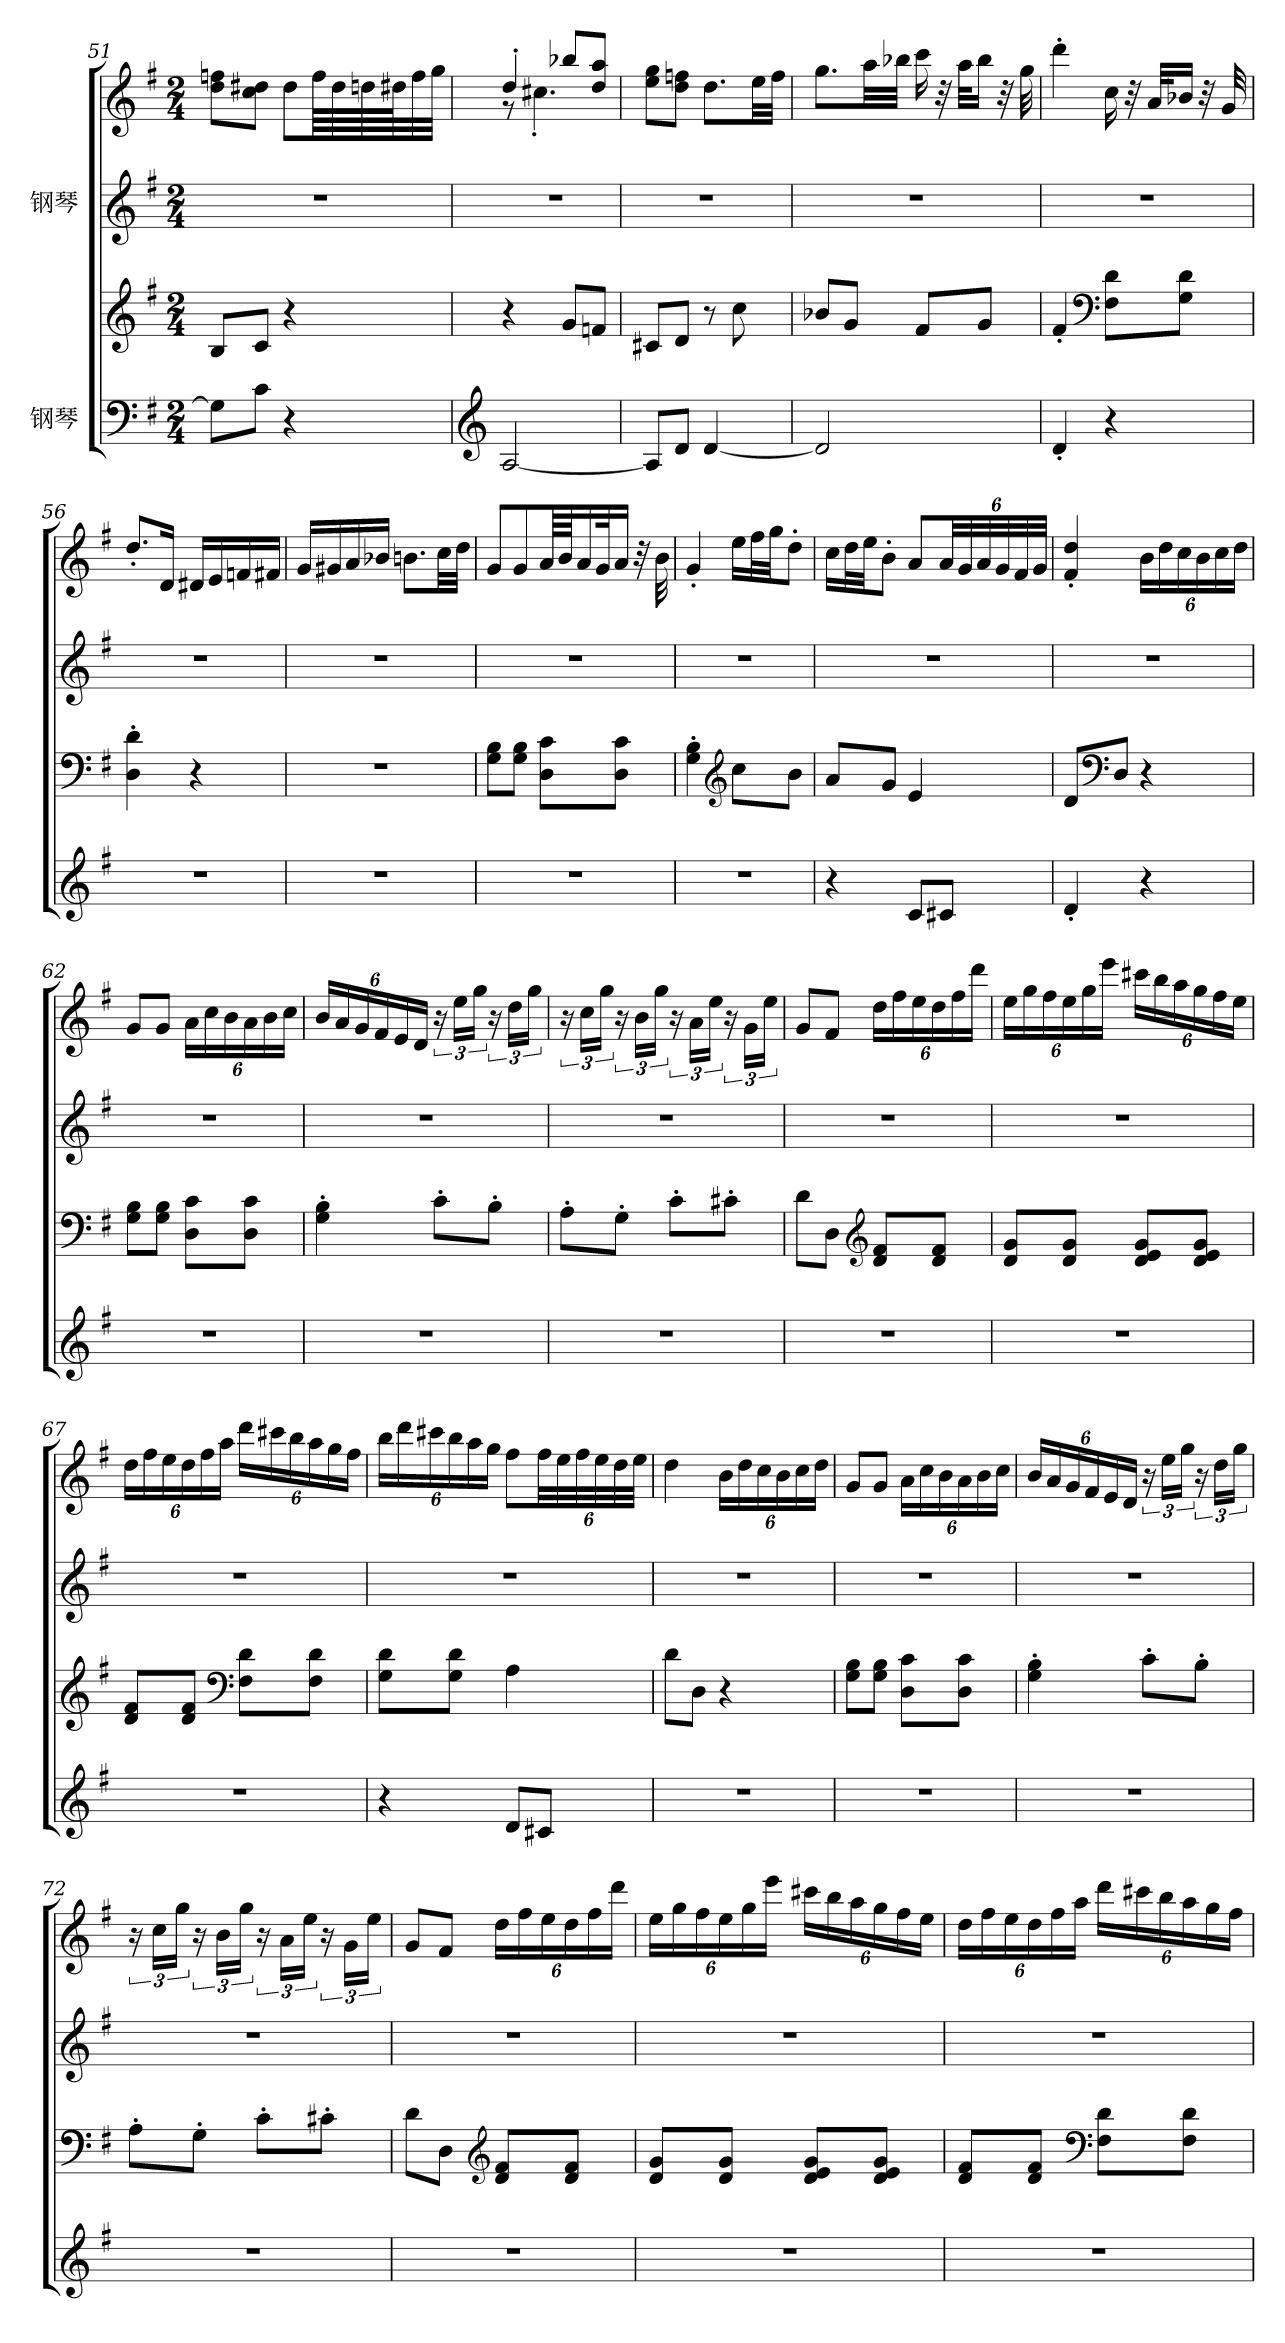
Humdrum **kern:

**kern	**kern	**kern	**kern
*part2	*part2	*part1	*part1
*staff4	*staff3	*staff2	*staff1
*I"钢琴	*	*I"钢琴	*
*clefF4	*clefG2	*clefG2	*clefG2
*k[f#]	*k[f#]	*k[f#]	*k[f#]
*M2/4	*M2/4	*M2/4	*M2/4
=51	=51	=51	=51
8G\L]	8B/L	2r	8dd\ 8ffn\L
8c\J	8c/J	.	8cc\ 8dd#X\J
4r	4r	.	8dd#\L
.	.	.	64ff\LLL
.	.	.	64dd#\
.	.	.	64ddn\
.	.	.	64dd#X\J
.	.	.	32ff\
.	.	.	32gg\JJJ
=52	=52	=52	=52
*clefG2	*	*	*
*	*	*	*^
[2A/	4r	2r	4dd'/	8r
.	.	.	.	4.cc#X'\
.	8g/L	.	8bb-X/L	.
.	8fn/J	.	8dd/ 8aa/J	.
*	*	*	*v	*v
=53	=53	=53	=53
8A/L]	8c#X/L	2r	8ee\ 8gg\L
8d/J	8d/J	.	8dd\ 8ffn\J
[4d/	8r	.	8.dd\L
.	8cc\	.	.
.	.	.	32ee\LL
.	.	.	32ff\JJJ
!!LO:LB:g=z
=54	=54	=54	=54
2d/]	8b-X/L	2r	8.gg\L
.	8g/J	.	.
.	.	.	32aa\LL
.	.	.	32bb-X\JJJ
.	8f#/L	.	16ccc\
.	.	.	32r
.	.	.	32aa\KLL
.	8g/J	.	16bb-\JJ
.	.	.	32r
.	.	.	32gg\
=55	=55	=55	=55
4d'/	4f#'/	2r	4ddd'\
*	*clefF4	*	*
4r	8F#\ 8d\L	.	16cc\
.	.	.	32r
.	.	.	32a/KLL
.	8G\ 8d\J	.	16b-X/JJ
.	.	.	32r
.	.	.	32g/
=56	=56	=56	=56
2r	4D\' 4d\'	2r	8.dd'/L
.	.	.	16d/Jk
.	4r	.	16d#X/LL
.	.	.	16e/
.	.	.	16fn/
.	.	.	16f#X/JJ
=57	=57	=57	=57
2r	2r	2r	16g/LL
.	.	.	16g#X/
.	.	.	16a/
.	.	.	16b-X/JJ
.	.	.	8.bn\L
.	.	.	32cc\LL
.	.	.	32dd\JJJ
!!LO:LB:g=z
=58	=58	=58	=58
2r	8G\ 8B\L	2r	8g/L
.	8G\ 8B\J	.	8g/
.	8D\ 8c\L	.	64a/LLL
.	.	.	64b/JJ
.	.	.	16a/
.	.	.	32g/K
.	8D\ 8c\J	.	16a/JJ
.	.	.	32r
.	.	.	32b\
=59	=59	=59	=59
2r	4G\' 4B\'	2r	4g'/
*	*clefG2	*	*
.	8cc\L	.	16ee\LL
.	.	.	32ff#\L
.	.	.	32gg\JJ
.	8b\J	.	8dd'\J
=60	=60	=60	=60
4r	8a/L	2r	16cc\LL
.	.	.	32dd\L
.	.	.	32ee\JJ
.	8g/J	.	8b'\J
8c/L	4e/	.	8a/L
*	*	*	*Xbrackettup
8c#X/J	.	.	48a/LL
.	.	.	48g/
.	.	.	48a/
.	.	.	48g/
.	.	.	48f#/
.	.	.	48g/JJJ
=61	=61	=61	=61
4d'/	8d/L	2r	4f#/' 4dd/'
*	*clefF4	*	*
.	8D/J	.	.
4r	4r	.	24b\LL
.	.	.	24dd\
.	.	.	24cc\
.	.	.	24b\
.	.	.	24cc\
.	.	.	24dd\JJ
!!LO:PB:g=z
=62	=62	=62	=62
2r	8G\ 8B\L	2r	8g/L
.	8G\ 8B\J	.	8g/J
.	8D\ 8c\L	.	24a\LL
.	.	.	24cc\
.	.	.	24b\
.	8D\ 8c\J	.	24a\
.	.	.	24b\
.	.	.	24cc\JJ
=63	=63	=63	=63
2r	4G\' 4B\'	2r	24b/LL
.	.	.	24a/
.	.	.	24g/
.	.	.	24f#/
.	.	.	24e/
.	.	.	24d/JJ
*	*	*	*brackettup
.	8c'\L	.	24r
.	.	.	24ee\LL
.	.	.	24gg\JJ
.	8B'\J	.	24r
.	.	.	24dd\LL
.	.	.	24gg\JJ
=64	=64	=64	=64
2r	8A'\L	2r	24r
.	.	.	24cc\LL
.	.	.	24gg\JJ
.	8G'\J	.	24r
.	.	.	24b\LL
.	.	.	24gg\JJ
.	8c'\L	.	24r
.	.	.	24a\LL
.	.	.	24ee\JJ
.	8c#X'\J	.	24r
.	.	.	24g\LL
.	.	.	24ee\JJ
=65	=65	=65	=65
2r	8d\L	2r	8g/L
.	8D\J	.	8f#/J
*	*clefG2	*	*
*	*	*	*Xbrackettup
.	8d/ 8f#/L	.	24dd\LL
.	.	.	24ff#\
.	.	.	24ee\
.	8d/ 8f#/J	.	24dd\
.	.	.	24ff#\
.	.	.	24ddd\JJ
!!LO:LB:g=z
=66	=66	=66	=66
2r	8d/ 8g/L	2r	24ee\LL
.	.	.	24gg\
.	.	.	24ff#\
.	8d/ 8g/J	.	24ee\
.	.	.	24gg\
.	.	.	24eee\JJ
.	8d/ 8e/ 8g/L	.	24ccc#X\LL
.	.	.	24bb\
.	.	.	24aa\
.	8d/ 8e/ 8g/J	.	24gg\
.	.	.	24ff#\
.	.	.	24ee\JJ
=67	=67	=67	=67
2r	8d/ 8f#/L	2r	24dd\LL
.	.	.	24ff#\
.	.	.	24ee\
.	8d/ 8f#/J	.	24dd\
.	.	.	24ff#\
.	.	.	24aa\JJ
*	*clefF4	*	*
.	8F#\ 8d\L	.	24ddd\LL
.	.	.	24ccc#X\
.	.	.	24bb\
.	8F#\ 8d\J	.	24aa\
.	.	.	24gg\
.	.	.	24ff#\JJ
!!LO:LB:g=z
=68	=68	=68	=68
4r	8G\ 8d\L	2r	24bb\LL
.	.	.	24ddd\
.	.	.	24ccc#X\
.	8G\ 8d\J	.	24bb\
.	.	.	24aa\
.	.	.	24gg\JJ
8d/L	4A\	.	8ff#\L
8c#X/J	.	.	48ff#\LL
.	.	.	48ee\
.	.	.	48ff#\
.	.	.	48ee\
.	.	.	48dd\
.	.	.	48ee\JJJ
=69	=69	=69	=69
2r	8d\L	2r	4dd\
.	8D\J	.	.
.	4r	.	24b\LL
.	.	.	24dd\
.	.	.	24cc\
.	.	.	24b\
.	.	.	24cc\
.	.	.	24dd\JJ
=70	=70	=70	=70
2r	8G\ 8B\L	2r	8g/L
.	8G\ 8B\J	.	8g/J
.	8D\ 8c\L	.	24a\LL
.	.	.	24cc\
.	.	.	24b\
.	8D\ 8c\J	.	24a\
.	.	.	24b\
.	.	.	24cc\JJ
!!LO:PB:g=z
=71	=71	=71	=71
2r	4G\' 4B\'	2r	24b/LL
.	.	.	24a/
.	.	.	24g/
.	.	.	24f#/
.	.	.	24e/
.	.	.	24d/JJ
*	*	*	*brackettup
.	8c'\L	.	24r
.	.	.	24ee\LL
.	.	.	24gg\JJ
.	8B'\J	.	24r
.	.	.	24dd\LL
.	.	.	24gg\JJ
=72	=72	=72	=72
2r	8A'\L	2r	24r
.	.	.	24cc\LL
.	.	.	24gg\JJ
.	8G'\J	.	24r
.	.	.	24b\LL
.	.	.	24gg\JJ
.	8c'\L	.	24r
.	.	.	24a\LL
.	.	.	24ee\JJ
.	8c#X'\J	.	24r
.	.	.	24g\LL
.	.	.	24ee\JJ
=73	=73	=73	=73
2r	8d\L	2r	8g/L
.	8D\J	.	8f#/J
*	*clefG2	*	*
*	*	*	*Xbrackettup
.	8d/ 8f#/L	.	24dd\LL
.	.	.	24ff#\
.	.	.	24ee\
.	8d/ 8f#/J	.	24dd\
.	.	.	24ff#\
.	.	.	24ddd\JJ
!!LO:LB:g=z
=74	=74	=74	=74
2r	8d/ 8g/L	2r	24ee\LL
.	.	.	24gg\
.	.	.	24ff#\
.	8d/ 8g/J	.	24ee\
.	.	.	24gg\
.	.	.	24eee\JJ
.	8d/ 8e/ 8g/L	.	24ccc#X\LL
.	.	.	24bb\
.	.	.	24aa\
.	8d/ 8e/ 8g/J	.	24gg\
.	.	.	24ff#\
.	.	.	24ee\JJ
=75	=75	=75	=75
2r	8d/ 8f#/L	2r	24dd\LL
.	.	.	24ff#\
.	.	.	24ee\
.	8d/ 8f#/J	.	24dd\
.	.	.	24ff#\
.	.	.	24aa\JJ
*	*clefF4	*	*
.	8F#\ 8d\L	.	24ddd\LL
.	.	.	24ccc#X\
.	.	.	24bb\
.	8F#\ 8d\J	.	24aa\
.	.	.	24gg\
.	.	.	24ff#\JJ
=	=	=	=
*-	*-	*-	*-
